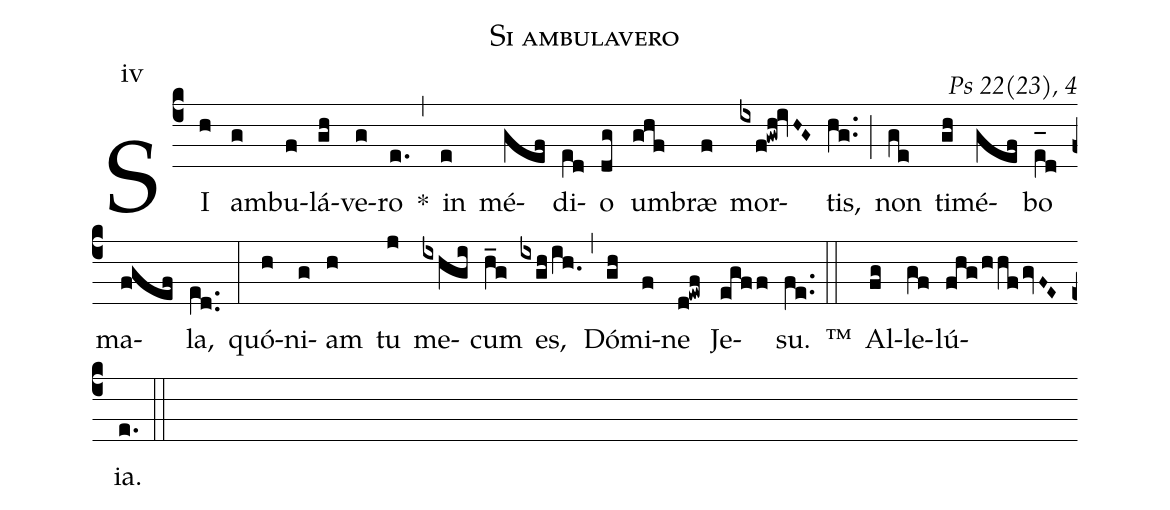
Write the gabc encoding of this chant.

name:Si ambulavero;
commentary: Ps 22(23), 4;
mode:iv;
%%
(c4) SI(h) am(g)bu(f)lá(gh)ve(g)ro(e.) *(,) in(e) mé(gef)di(e[ll:1]d)o(dg) um(ghf)bræ(f) mor(ixf!gwh!ivH~G~)tis,(hg..) (;) non(ge) ti(gh)mé(gef)bo(e_[oh:h][ll:1]d) ma(fgef)la,(e[ll:1]d..) (:) quó(h)ni(g)am(h) tu(j) me(ixhgi)cum(h_g) es,(ixgh/ih.0) (,) Dó(gh)mi(f)ne(d!ewf) Je(egff)su.(fe..) (::) ™() Al(fg)le(gf)lú(fhg/hhfgvF~E~){ia}.(e.) (::)
